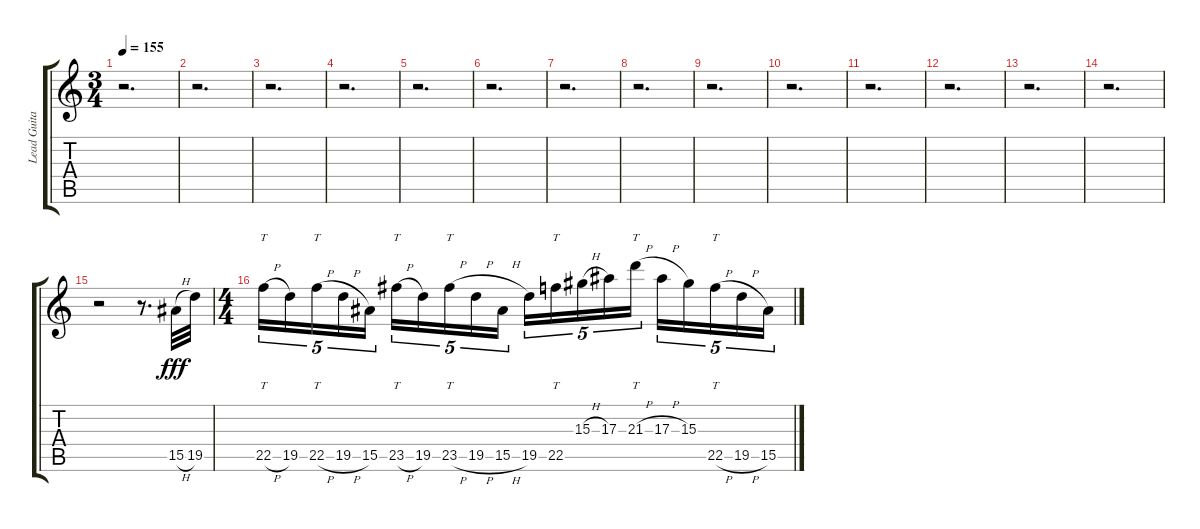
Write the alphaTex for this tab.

\track ("Lead Guitar" "Lead Guita") {instrument overdrivenguitar}
\staff {score tabs}
\tuning (D4 A3 F3 C3 G2 D2) {hide}
\ts (3 4)
\tempo 155
\clef g2
\ks c
r.2{d dy f} |
r.2{d} |
r.2{d} |
r.2{d} |
r.2{d} |
r.2{d} |
r.2{d} |
r.2{d} |
r.2{d} |
r.2{d} |
r.2{d} |
r.2{d} |
r.2{d} |
r.2{d} |
r.2 r.8{d} 15.5{h}.32{dy fff} 19.5.32 |
\ts (4 4)
22.5{h}.16{tt tu (5 4)} 19.5.16{tu (5 4)} 22.5{h}.16{tt tu (5 4)} 19.5{h}.16{tu (5 4)} 15.5.16{tu (5 4)} 23.5{h}.16{tt tu (5 4)} 19.5.16{tu (5 4)} 23.5{h}.16{tt tu (5 4)} 19.5{h}.16{tu (5 4)} 15.5{h}.16{tu (5 4)} 19.5.16{tu (5 4)} 22.5.16{tt tu (5 4)} 15.3{h}.16{tu (5 4)} 17.3.16{tu (5 4)} 21.3{h}.16{tt tu (5 4)} 17.3{h}.16{tu (5 4)} 15.3.16{tu (5 4)} 22.5{h}.16{tt tu (5 4)} 19.5{h}.16{tu (5 4)} 15.5{h}.16{tu (5 4)}
